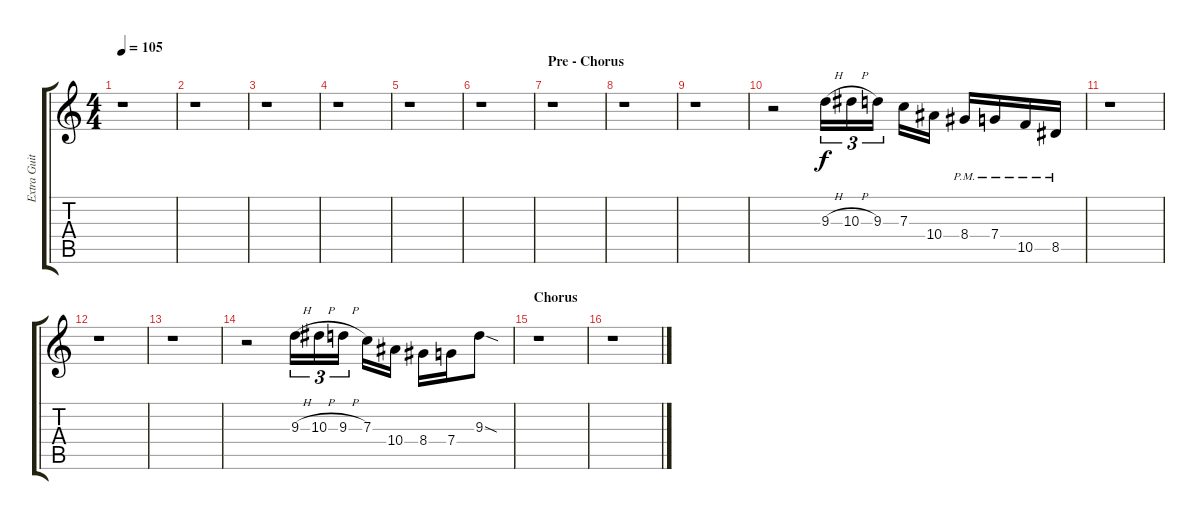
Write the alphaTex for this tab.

\track ("Extra Guitar" "Extra Guit") {instrument distortionguitar}
\staff {score tabs}
\tuning (D4 A3 F3 C3 G2 D2) {hide}
\ts (4 4)
\tempo 105
\clef g2
\ks c
r.1{dy f} |
r.1 |
r.1 |
r.1 |
r.1 |
r.1 |
\section ("" "Pre - Chorus")
r.1 |
r.1 |
r.1 |
r.2 9.3{h}.16{tu (3 2)} 10.3{h}.16{tu (3 2)} 9.3.16{tu (3 2)} 7.3.16 10.4.16 8.4{pm}.16 7.4{pm}.16 10.5{pm}.16 8.5{pm}.16 |
r.1 |
r.1 |
r.1 |
r.2 9.3{h}.16{tu (3 2)} 10.3{h}.16{tu (3 2)} 9.3{h}.16{tu (3 2)} 7.3.16 10.4.16 8.4.16 7.4.16 9.3{sod}.8 |
\section ("" "Chorus")
r.1 |
r.1
